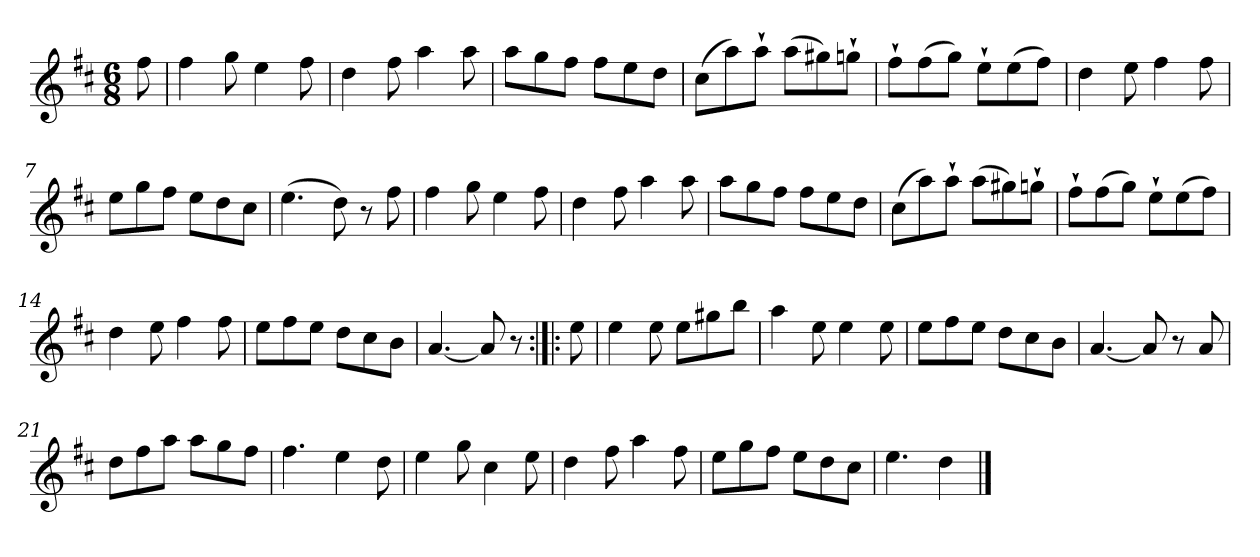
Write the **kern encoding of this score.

**kern
*part1
*staff1
*clefG2
*k[f#c#]
*D:
*M6/8
*MM120
=
8ff#
=1
4ff#
8gg
4ee
8ff#
=2
4dd
8ff#
4aa
8aa
=3
8aa\L
8gg\
8ff#\J
8ff#\L
8ee\
8dd\J
=4
(8cc#\L
8aa\)
8aa`\J
(8aa\L
8gg#X\)
8ggn`\J
=5
8ff#`\L
(8ff#\
8gg\J)
8ee`\L
(8ee\
8ff#\J)
=6
4dd
8ee
4ff#
8ff#
=7
8ee\L
8gg\
8ff#\J
8ee\L
8dd\
8cc#\J
=8
(4.ee
8dd)
8r
8ff#
=9
4ff#
8gg
4ee
8ff#
=10
4dd
8ff#
4aa
8aa
=11
8aa\L
8gg\
8ff#\J
8ff#\L
8ee\
8dd\J
=12
(8cc#\L
8aa\)
8aa`\J
(8aa\L
8gg#X\)
8ggn`\J
=13
8ff#`\L
(8ff#\
8gg\J)
8ee`\L
(8ee\
8ff#\J)
=14
4dd
8ee
4ff#
8ff#
=15
8ee\L
8ff#\
8ee\J
8dd\L
8cc#\
8b\J
=16
[4.a
8a]
8r
=:|!|:
8ee
=17
4ee
8ee
8ee\L
8gg#X\
8bb\J
=18
4aa
8ee
4ee
8ee
=19
8ee\L
8ff#\
8ee\J
8dd\L
8cc#\
8b\J
=20
[4.a
8a]
8r
8a
=21
8dd\L
8ff#\
8aa\J
8aa\L
8gg\
8ff#\J
=22
4.ff#
4ee
8dd
=23
4ee
8gg
4cc#
8ee
=24
4dd
8ff#
4aa
8ff#
=25
8ee\L
8gg\
8ff#\J
8ee\L
8dd\
8cc#\J
=26
4.ee
4dd
==
*-
